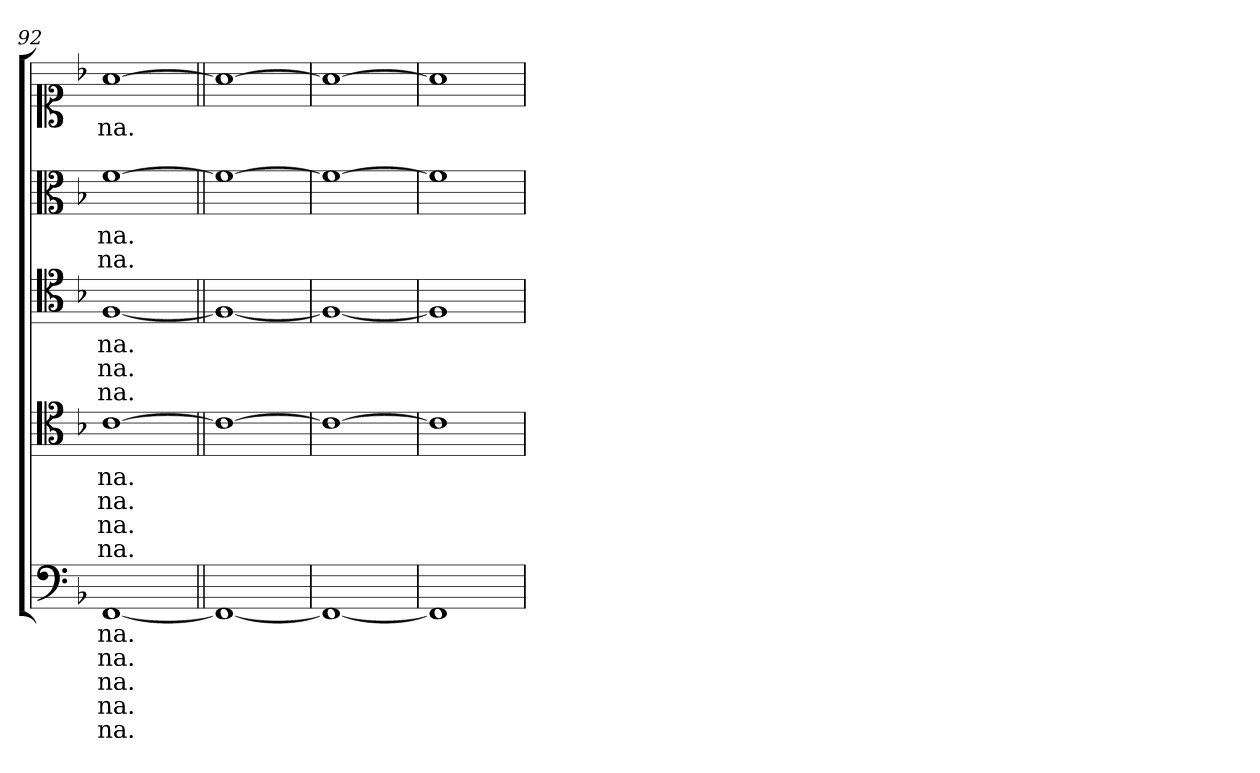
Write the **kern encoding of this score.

**kern	**text	**text	**text	**text	**text	**kern	**text	**text	**text	**text	**kern	**text	**text	**text	**kern	**text	**text	**kern	**text
*part5	*part5	*part5	*part5	*part5	*part5	*part4	*part4	*part4	*part4	*part4	*part3	*part3	*part3	*part3	*part2	*part2	*part2	*part1	*part1
*staff5	*staff5	*staff5	*staff5	*staff5	*staff5	*staff4	*staff4	*staff4	*staff4	*staff4	*staff3	*staff3	*staff3	*staff3	*staff2	*staff2	*staff2	*staff1	*staff1
*clefF4	*	*	*	*	*	*clefC4	*	*	*	*	*clefC4	*	*	*	*clefC3	*	*	*clefC1	*
*k[b-]	*	*	*	*	*	*k[b-]	*	*	*	*	*k[b-]	*	*	*	*k[b-]	*	*	*k[b-]	*
=92	=92	=92	=92	=92	=92	=92	=92	=92	=92	=92	=92	=92	=92	=92	=92	=92	=92	=92	=92
[1FF/	na.	na.	na.	na.	na.	[1c	na.	na.	na.	na.	[1F/	na.	na.	na.	[1f	na.	na.	[1a	na.
=93||	=93||	=93||	=93||	=93||	=93||	=93||	=93||	=93||	=93||	=93||	=93||	=93||	=93||	=93||	=93||	=93||	=93||	=93||	=93||
1FF/_	.	.	.	.	.	1c_	.	.	.	.	1F/_	.	.	.	1f_	.	.	1a_	.
=94	=94	=94	=94	=94	=94	=94	=94	=94	=94	=94	=94	=94	=94	=94	=94	=94	=94	=94	=94
1FF/_	.	.	.	.	.	1c_	.	.	.	.	1F/_	.	.	.	1f_	.	.	1a_	.
=95	=95	=95	=95	=95	=95	=95	=95	=95	=95	=95	=95	=95	=95	=95	=95	=95	=95	=95	=95
1FF/]	.	.	.	.	.	1c]	.	.	.	.	1F/]	.	.	.	1f]	.	.	1a]	.
=	=	=	=	=	=	=	=	=	=	=	=	=	=	=	=	=	=	=	=
*-	*-	*-	*-	*-	*-	*-	*-	*-	*-	*-	*-	*-	*-	*-	*-	*-	*-	*-	*-
